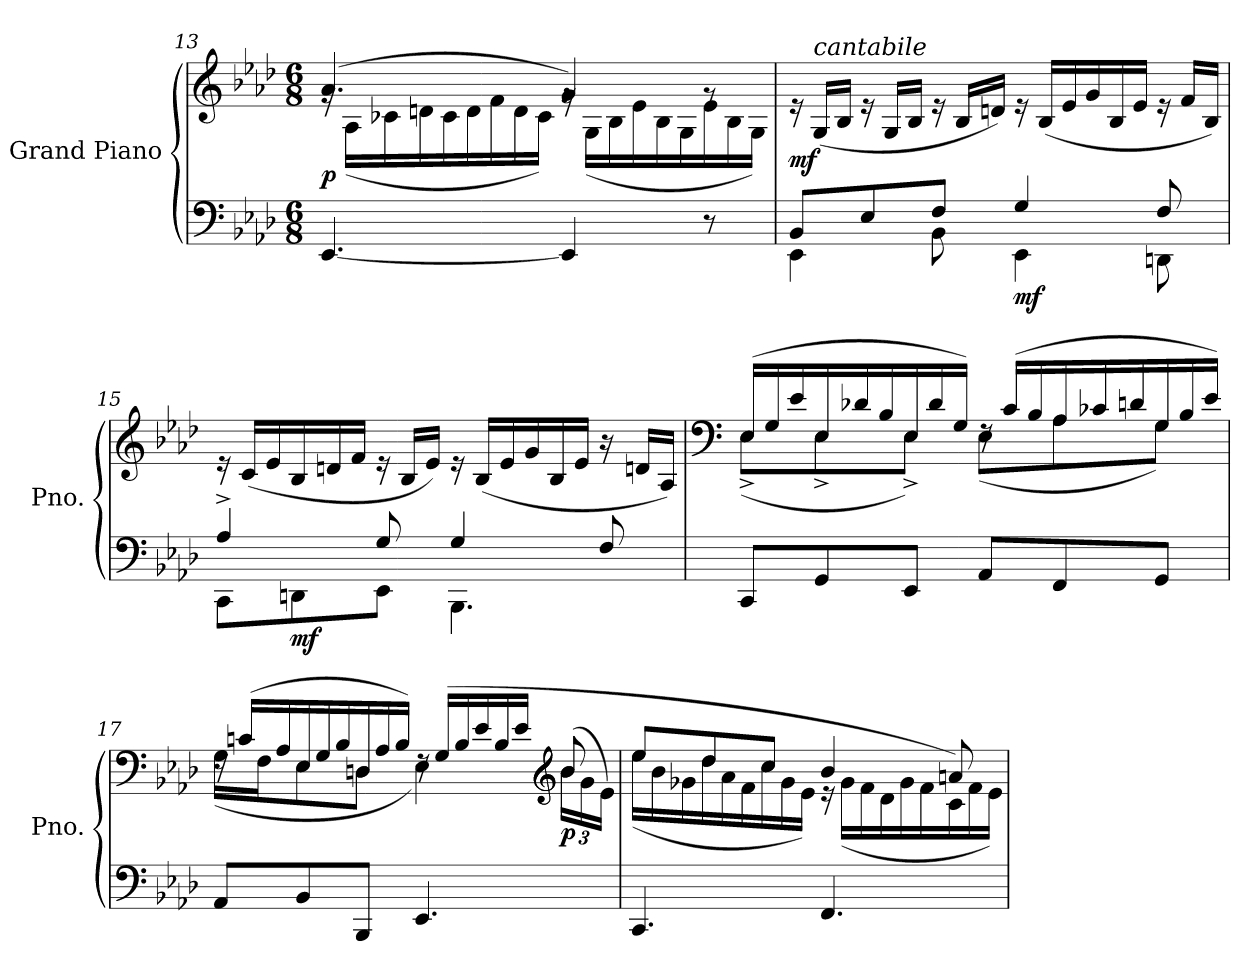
**kern	**kern	**dynam
*part1	*part1	*part1
*staff2	*staff1	*staff1/2
*I"Grand Piano	*	*
*I'Pno.	*	*
!!LO:LB:g=z
*clefF4	*clefG2	*
*k[b-e-a-d-]	*k[b-e-a-d-]	*
*M6/8	*M6/8	*
=13	=13	=13
*	*^	*
*	*	*Xtuplet	*
!	!	!	!LO:DY:b
[4.EE-/	(>4.a-/	24rg	p
.	.	(<24A-\LL	.
.	.	24c-X\	.
.	.	24dn\	.
.	.	24c-\	.
.	.	24d\	.
.	.	24f\	.
.	.	24d\	.
.	.	24c-\JJ)	.
4EE-/]	4g/)	24rg	.
.	.	(<24G\LL	.
.	.	24B-\	.
.	.	24e-\	.
.	.	24B-\	.
.	.	24G\	.
8r	8rg	24e-\	.
.	.	24B-\	.
.	.	24G\JJ)	.
=14	=14	=14	=14
*^	*	*	*
!	!	!	!	!LO:DY:b
*	*	*v	*v	*
8BB-/L	4EE-\	24re	mf
!	!	!LO:TX:a:i:t=cantabile	!
.	.	(<24G/LL	.
.	.	24B-/JJ	.
8E-/	.	24re	.
.	.	24G/LL	.
.	.	24B-/JJ	.
8F/J	8BB-\	24re	.
.	.	24B-/LL	.
.	.	24dn/JJ)	.
!	!	!	!LO:DY:b=2
4G/	4EE-\	24re	mf
.	.	(<24B-/LL	.
.	.	24e-/	.
.	.	24g/	.
.	.	24B-/	.
.	.	24e-/JJ	.
8F/	8DDn\	24re	.
.	.	24f/LL	.
.	.	24B-/JJ)	.
!!LO:LB:g=z
=15	=15	=15	=15
4A-^/	8CC\L	24re	.
.	.	(<24c/LL	.
.	.	24e-/	.
!	!	!	!LO:DY:b=2
.	8DDn\	24B-/	mf
.	.	24dn/	.
.	.	24f/JJ	.
8G/	8EE-\J	24re	.
.	.	24B-/LL	.
.	.	24e-/JJ)	.
4G/	4.BBB-\	24re	.
.	.	(<24B-/LL	.
.	.	24e-/	.
.	.	24g/	.
.	.	24B-/	.
.	.	24e-/JJ	.
8F/	.	24r	.
.	.	24dn/LL	.
.	.	24A-/JJ)	.
*v	*v	*	*
=16	=16	=16
*	*clefF4	*
*	*^	*
8CC/L	(>24E-/LL	(<8E-^\L	.
.	24G/	.	.
.	24e-/	.	.
8GG/	24E-/	8E-^\	.
.	24d-X/	.	.
.	24B-/	.	.
8EE-/J	24E-/	8E-^\J)	.
.	24d-/	.	.
.	24G/JJ)	.	.
8AA-/L	24rF	(<8E-\L	.
.	(>24c/LL	.	.
.	24B-/	.	.
8FF/	24A-/	8A-\	.
.	24c-X/	.	.
.	24dn/	.	.
8GG/J	24G/	8G\J)	.
.	24B-/	.	.
.	24e-/JJ)	.	.
!!LO:LB:g=z	!!
=17	=17	=17	=17
8AA-/L	24rF	(<16G\LL	.
.	(>24cn/LL	.	.
.	.	16F\J	.
.	24A-/	.	.
8BB-/	24E-/	8E-\	.
.	24G/	.	.
.	24B-/	.	.
8BBB-/J	24Dn/	8D\J	.
.	24A-/	.	.
.	24B-/JJ)	.	.
4.EE-/	24rF	4E-\)	.
.	(>24G/LL	.	.
.	24B-/	.	.
.	24e-/	.	.
.	24B-/	.	.
.	24e-/JJ	.	.
*	*clefG2	*	*
*	*	*tuplet	*
*	*	*Xbrackettup	*
!	!	!	!LO:DY:b
.	(>8b-/	24b-\LL	p
.	.	24g\	.
.	.	24e-\JJ)	.
=18	=18	=18	=18
*	*	*Xtuplet	*
4.CC/	8ee-/L	(<24ee-\LL	.
.	.	24b-\	.
.	.	24g-X\	.
.	8dd-/	24dd-\	.
.	.	24a-\	.
.	.	24f\	.
.	8cc/J	24cc\	.
.	.	24g-\	.
.	.	24e-\JJ)	.
4.FF/	4b-/	24re	.
.	.	(<24g-\LL	.
.	.	24f\	.
.	.	24d-\	.
.	.	24g-\	.
.	.	24f\	.
.	8an/)	24c\	.
.	.	24f\	.
.	.	24e-\JJ)	.
*	*v	*v	*
=	=	=
*-	*-	*-
